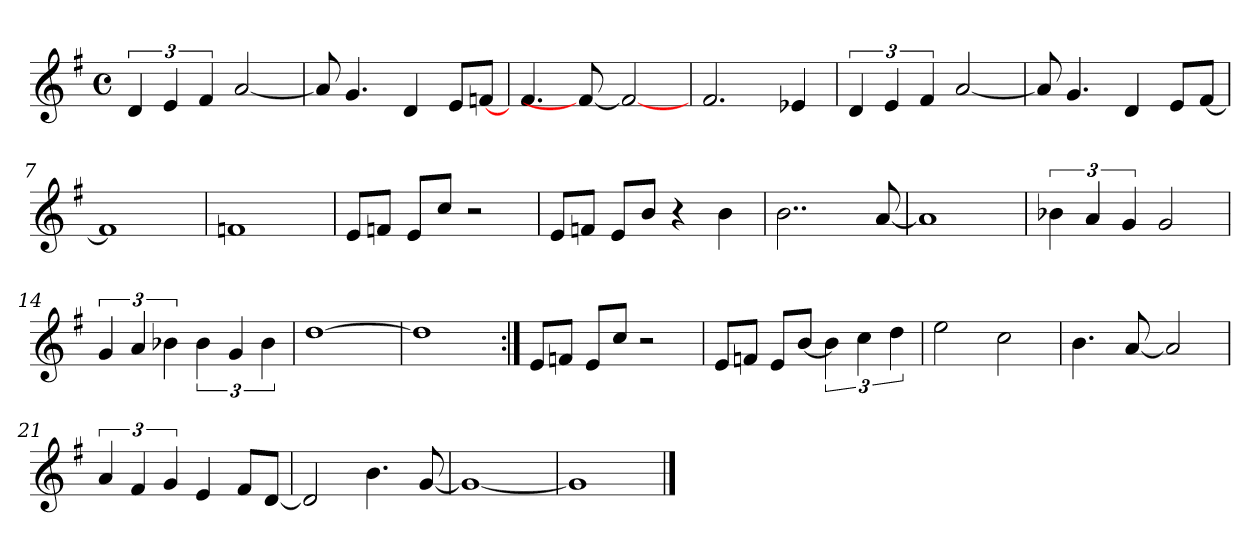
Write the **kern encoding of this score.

**kern
*part1
*staff1
*clefG2
*k[f#]
*G:
*M4/4
*met(c)
*MM130
=1
6d/
6e/
6f#/
[2a/
=2
8a/]
4.g/
4d/
8e/L
[8fn/J
=3
4.f#/
8fn/_
2f/_
!!LO:LB:g=z
=4
2.f#/
4e-X/
=5
6d/
6e/
6f#/
[2a/
=6
8a/]
4.g/
4d/
8e/L
[8f#/J
!!LO:LB:g=z
=7
1f#]
=8
1fn
=9
8e/L
8fn/J
8e/L
8cc/J
2r
!!LO:LB:g=z
=10
8e/L
8fn/J
8e/L
8b/J
4r
4b\
=11
2..b\
[8a/
=12
1a]
!!LO:LB:g=z
=13
6b-X\
6a/
6g/
2g/
=14
6g/
6a/
6b-X\
6b-\
6g/
6b-\
=15
[1dd
!!LO:LB:g=z
=16
1dd]
=17:|!
8e/L
8fn/J
8e/L
8cc/J
2r
=18
8e/L
8fn/J
8e/L
[8b/J
6b\]
6cc\
6dd\
!!LO:LB:g=z
=19
2ee\
2cc\
=20
4.b\
[8a/
2a/]
=21
6a/
6f#/
6g/
4e/
8f#/L
[8d/J
!!LO:LB:g=z
=22
2d/]
4.b\
[8g/
=23
1g_
=24
1g]
==
*-
